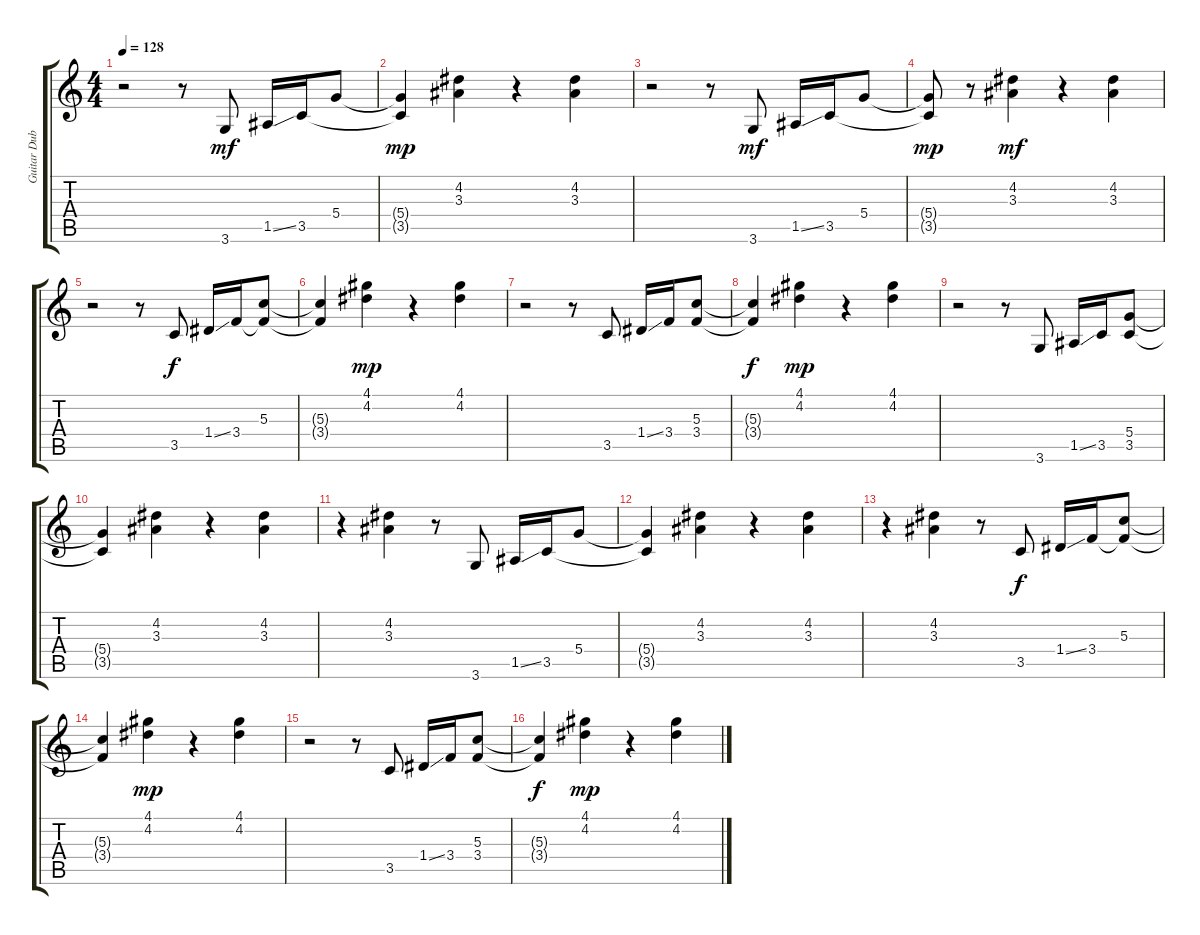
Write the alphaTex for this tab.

\track ("Guitar Dub" "Guitar Dub") {instrument distortionguitar}
\staff {score tabs}
\tuning (E4 B3 G3 D3 A2 E2) {hide}
\ts (4 4)
\tempo 128
\clef g2
\ks c
r.2{dy mp} r.8{balance 3 instrument distortionguitar} 3.6.8{dy mf} 1.5{ss}.16 3.5.16 5.4.8 |
(5.4{t} 3.5{t}).4{dy mp} (4.2 3.3).4{balance 13 instrument overdrivenguitar} r.4 (4.2 3.3).4 |
r.2 r.8{balance 3 instrument distortionguitar} 3.6.8{dy mf} 1.5{ss}.16 3.5.16 5.4.8 |
(5.4{t} 3.5{t}).8{dy mp} r.8{balance 13 instrument overdrivenguitar} (4.2 3.3).4{dy mf} r.4 (4.2 3.3).4 |
r.2 r.8{balance 3 instrument distortionguitar} 3.5.8{dy f} 1.4{ss}.16 3.4.16 (5.3 3.4{t}).8 |
(5.3{t} 3.4{t}).4 (4.1 4.2).4{dy mp} r.4 (4.1 4.2).4 |
r.2 r.8 3.5.8 1.4{ss}.16 3.4.16 (5.3 3.4).8 |
(5.3{t} 3.4{t}).4{dy f} (4.1 4.2).4{dy mp} r.4 (4.1 4.2).4 |
r.2 r.8 3.6.8 1.5{ss}.16 3.5.16 (5.4 3.5).8 |
(5.4{t} 3.5{t}).4 (4.2 3.3).4 r.4 (4.2 3.3).4 |
r.4 (4.2 3.3).4 r.8 3.6.8 1.5{ss}.16 3.5.16 5.4.8 |
(5.4{t} 3.5{t}).4 (4.2 3.3).4 r.4 (4.2 3.3).4 |
r.4 (4.2 3.3).4 r.8 3.5.8{dy f} 1.4{ss}.16 3.4.16 (5.3 3.4{t}).8 |
(5.3{t} 3.4{t}).4 (4.1 4.2).4{dy mp} r.4 (4.1 4.2).4 |
r.2 r.8 3.5.8 1.4{ss}.16 3.4.16 (5.3 3.4).8 |
(5.3{t} 3.4{t}).4{dy f} (4.1 4.2).4{dy mp} r.4 (4.1 4.2).4
